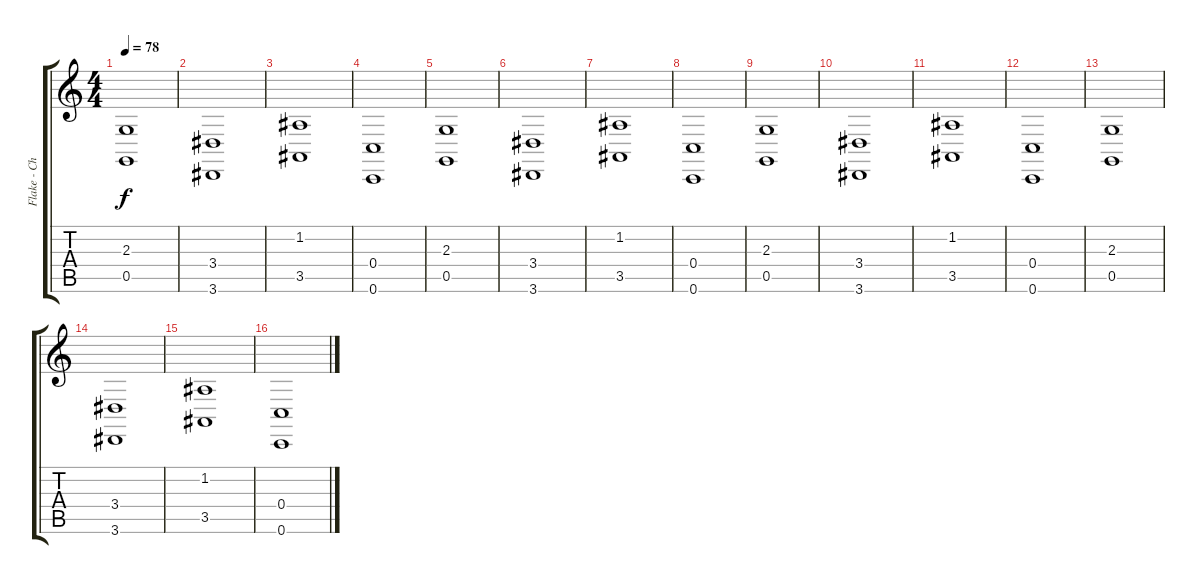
\track ("Flake - Choir" "Flake - Ch") {instrument choiraahs}
\staff {score tabs}
\tuning (D4 A3 F3 C3 G2 C2) {hide}
\ts (4 4)
\tempo 78
\clef g2
\ks c
(2.3 0.5).1{dy f} |
(3.4 3.6).1 |
(1.2 3.5).1 |
(0.4 0.6).1 |
(2.3 0.5).1 |
(3.4 3.6).1 |
(1.2 3.5).1 |
(0.4 0.6).1 |
(2.3 0.5).1{volume 16 instrument choiraahs} |
(3.4 3.6).1 |
(1.2 3.5).1 |
(0.4 0.6).1 |
(2.3 0.5).1 |
(3.4 3.6).1 |
(1.2 3.5).1 |
(0.4 0.6).1
